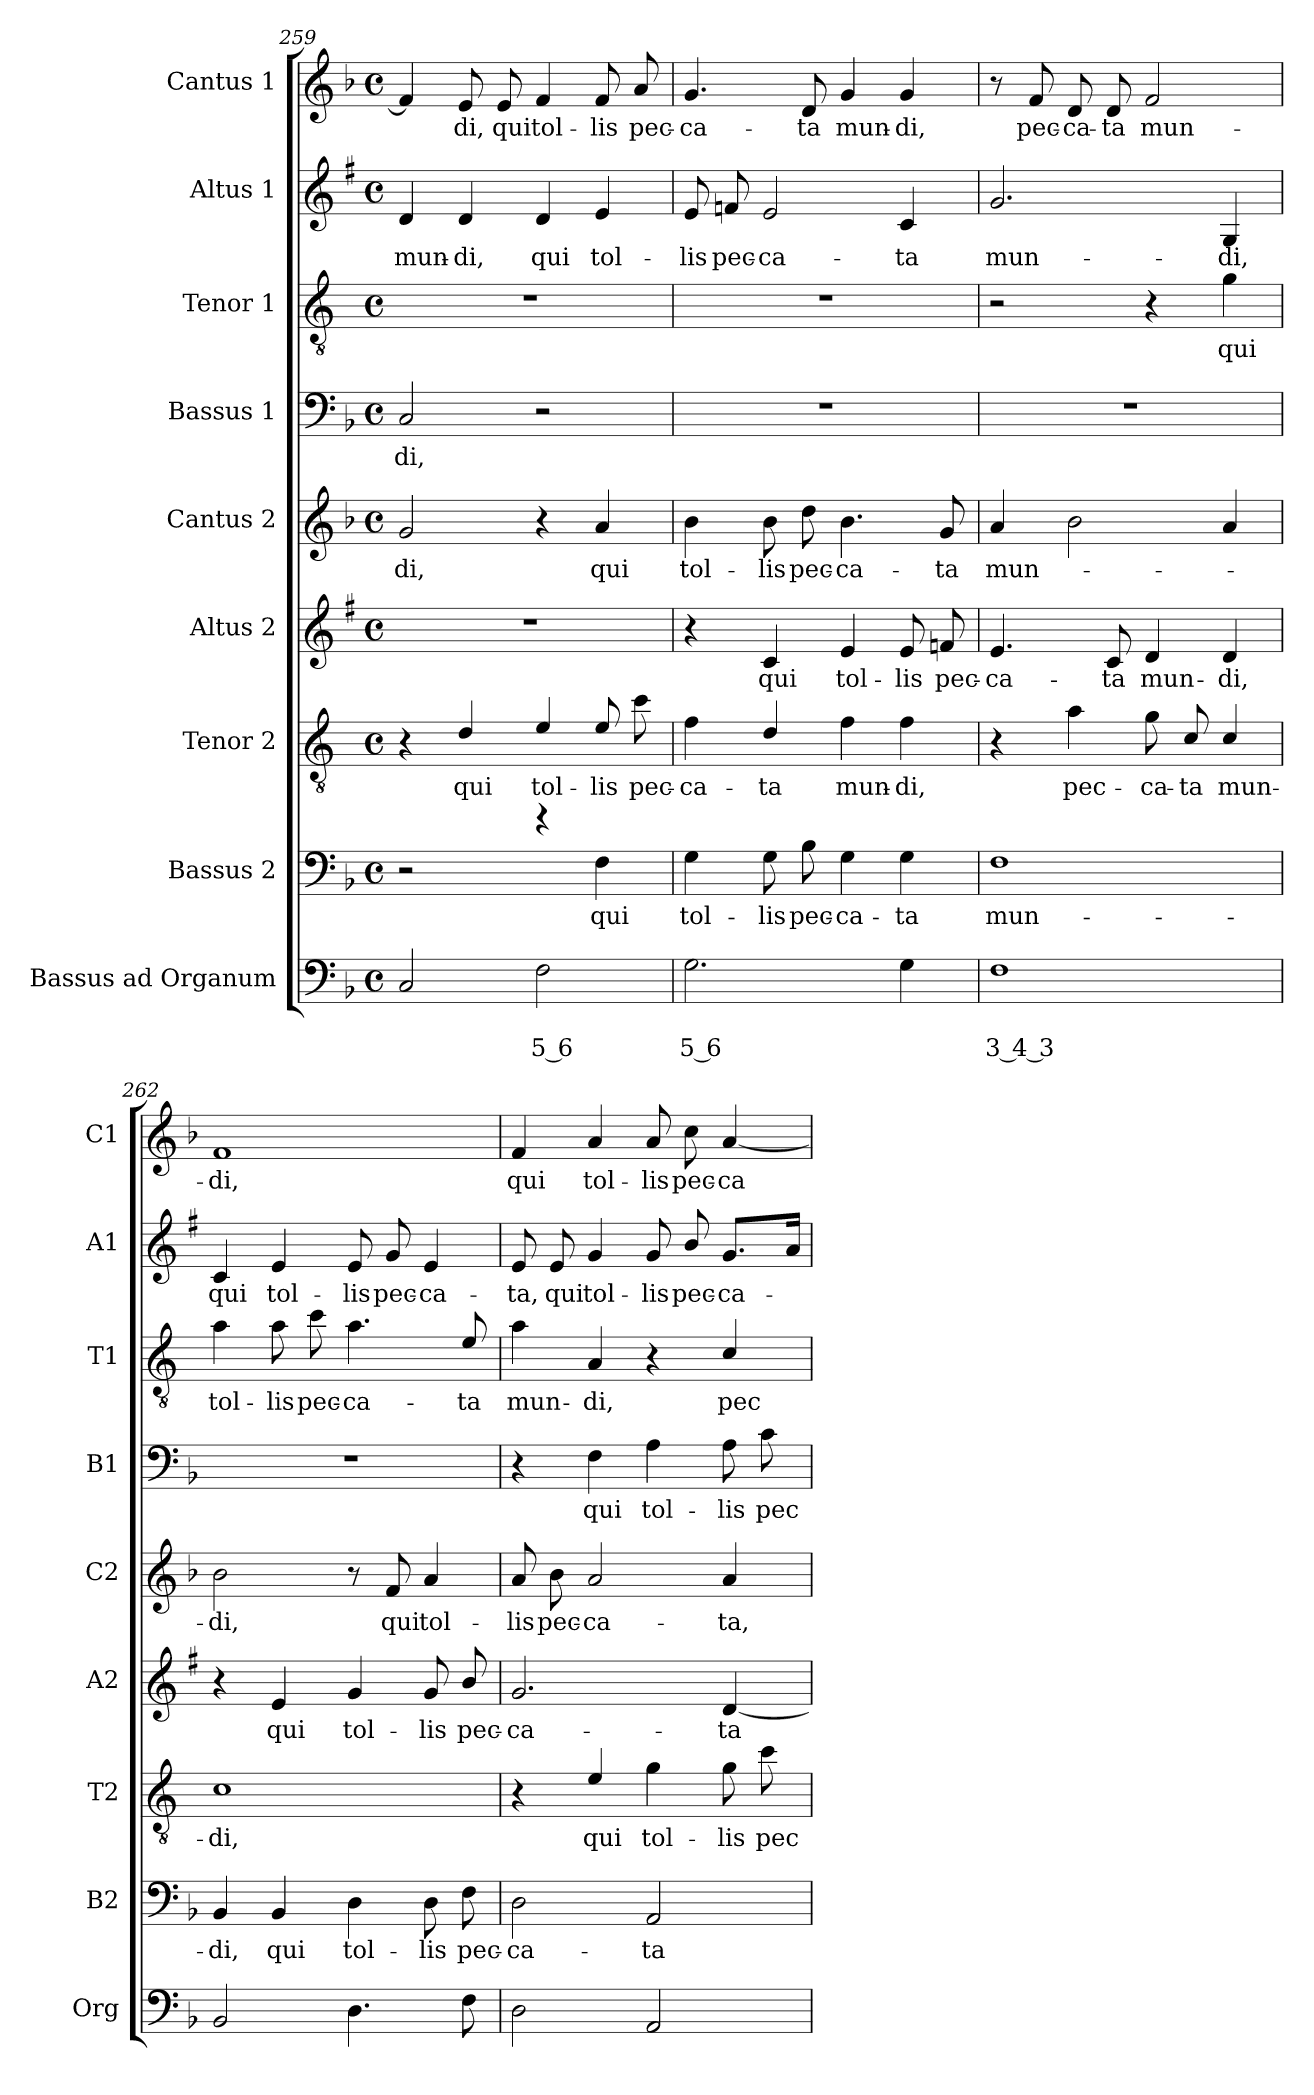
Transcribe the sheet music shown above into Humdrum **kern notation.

**kern	**text	**text	**kern	**text	**kern	**text	**kern	**text	**kern	**text	**kern	**text	**kern	**text	**kern	**text	**kern	**text
*part9	*part9	*part9	*part8	*part8	*part7	*part7	*part6	*part6	*part5	*part5	*part4	*part4	*part3	*part3	*part2	*part2	*part1	*part1
*staff9	*staff9	*staff9	*staff8	*staff8	*staff7	*staff7	*staff6	*staff6	*staff5	*staff5	*staff4	*staff4	*staff3	*staff3	*staff2	*staff2	*staff1	*staff1
*I"Bassus ad Organum	*	*	*I"Bassus 2	*	*I"Tenor 2	*	*I"Altus 2	*	*I"Cantus 2	*	*I"Bassus 1	*	*I"Tenor 1	*	*I"Altus 1	*	*I"Cantus 1	*
*I'Org	*	*	*I'B2	*	*I'T2	*	*I'A2	*	*I'C2	*	*I'B1	*	*I'T1	*	*I'A1	*	*I'C1	*
*clefF4	*	*	*clefF4	*	*clefGv2	*	*clefG2	*	*clefG2	*	*clefF4	*	*clefGv2	*	*clefG2	*	*clefG2	*
*	*	*	*	*	*ITrd4c7	*	*ITrd1c2	*	*	*	*	*	*ITrd4c7	*	*ITrd1c2	*	*	*
*k[b-]	*	*	*k[b-]	*	*k[b-]	*	*k[b-]	*	*k[b-]	*	*k[b-]	*	*k[b-]	*	*k[b-]	*	*k[b-]	*
*F:	*	*	*F:	*	*F:	*	*F:	*	*F:	*	*F:	*	*F:	*	*F:	*	*F:	*
*M4/4	*	*	*M4/4	*	*M4/4	*	*M4/4	*	*M4/4	*	*M4/4	*	*M4/4	*	*M4/4	*	*M4/4	*
*met(c)	*	*	*met(c)	*	*met(c)	*	*met(c)	*	*met(c)	*	*met(c)	*	*met(c)	*	*met(c)	*	*met(c)	*
=259	=259	=259	=259	=259	=259	=259	=259	=259	=259	=259	=259	=259	=259	=259	=259	=259	=259	=259
!	!	!	!	!	!	!	!	!	!	!LO:LY:b	!	!LO:LY:b	!	!	!	!LO:LY:b	!	!
2C/	.	.	2r	.	4r	.	1r	.	2g/	-di,	2C/	-di,	1r	.	4c/	mun-	4f/]	.
!	!	!	!	!	!	!LO:LY:b	!	!	!	!	!	!	!	!	!	!LO:LY:b	!	!LO:LY:b
.	.	.	.	.	4G/	qui	.	.	.	.	.	.	.	.	4c/	-di,	8e/	-di,
!	!	!	!	!	!	!	!	!	!	!	!	!	!	!	!	!	!	!LO:LY:b
.	.	.	.	.	.	.	.	.	.	.	.	.	.	.	.	.	8e/	qui
!	!	!LO:LY:b	!	!	!	!LO:LY:b	!	!	!	!	!	!	!	!	!	!LO:LY:b	!	!LO:LY:b
2F\	.	5 6	4rf	.	4A/	tol-	.	.	4r	.	2r	.	.	.	4c/	qui	4f/	tol-
!	!	!	!	!LO:LY:b	!	!LO:LY:b	!	!	!	!LO:LY:b	!	!	!	!	!	!LO:LY:b	!	!LO:LY:b
.	.	.	4F\	qui	8A/	-lis	.	.	4a/	qui	.	.	.	.	4d/	tol-	8f/	-lis
!	!	!	!	!	!	!LO:LY:b	!	!	!	!	!	!	!	!	!	!	!	!LO:LY:b
.	.	.	.	.	8f\	pec-	.	.	.	.	.	.	.	.	.	.	8a/	pec-
=260	=260	=260	=260	=260	=260	=260	=260	=260	=260	=260	=260	=260	=260	=260	=260	=260	=260	=260
!	!	!LO:LY:b	!	!LO:LY:b	!	!LO:LY:b	!	!	!	!LO:LY:b	!	!	!	!	!	!LO:LY:b	!	!LO:LY:b
2.G\	.	5 6	4G\	tol-	4B-\	-ca-	4r	.	4b-\	tol-	1r	.	1r	.	8d/	-lis	4.g/	-ca-
!	!	!	!	!	!	!	!	!	!	!	!	!	!	!	!	!LO:LY:b	!	!
.	.	.	.	.	.	.	.	.	.	.	.	.	.	.	8e-X/	pec-	.	.
!	!	!	!	!LO:LY:b	!	!LO:LY:b	!	!LO:LY:b	!	!LO:LY:b	!	!	!	!	!	!LO:LY:b	!	!
.	.	.	8G\	-lis	4G/	-ta	4B-/	qui	8b-\	-lis	.	.	.	.	2d/	-ca-	.	.
!	!	!	!	!LO:LY:b	!	!	!	!	!	!LO:LY:b	!	!	!	!	!	!	!	!LO:LY:b
.	.	.	8B-\	pec-	.	.	.	.	8dd\	pec-	.	.	.	.	.	.	8d/	-ta
!	!	!	!	!LO:LY:b	!	!LO:LY:b	!	!LO:LY:b	!	!LO:LY:b	!	!	!	!	!	!	!	!LO:LY:b
.	.	.	4G\	-ca-	4B-\	mun-	4d/	tol-	4.b-\	-ca-	.	.	.	.	.	.	4g/	mun-
!	!	!	!	!LO:LY:b	!	!LO:LY:b	!	!LO:LY:b	!	!	!	!	!	!	!	!LO:LY:b	!	!LO:LY:b
4G\	.	.	4G\	-ta	4B-\	-di,	8d/	-lis	.	.	.	.	.	.	4B-/	-ta	4g/	-di,
!	!	!	!	!	!	!	!	!LO:LY:b	!	!LO:LY:b	!	!	!	!	!	!	!	!
.	.	.	.	.	.	.	8e-X/	pec-	8g/	-ta	.	.	.	.	.	.	.	.
!!LO:PB:g=z
=261	=261	=261	=261	=261	=261	=261	=261	=261	=261	=261	=261	=261	=261	=261	=261	=261	=261	=261
!	!	!LO:LY:b	!	!LO:LY:b	!	!	!	!LO:LY:b	!	!LO:LY:b	!	!	!	!	!	!LO:LY:b	!	!
1F	.	3 4 3	1F	mun-	4r	.	4.d/	-ca-	4a/	mun-	1r	.	2r	.	2.f/	mun-	8r	.
!	!	!	!	!	!	!	!	!	!	!	!	!	!	!	!	!	!	!LO:LY:b
.	.	.	.	.	.	.	.	.	.	.	.	.	.	.	.	.	8f/	pec-
!	!	!	!	!	!	!LO:LY:b	!	!	!	!	!	!	!	!	!	!	!	!LO:LY:b
.	.	.	.	.	4d\	pec-	.	.	2b-\	.	.	.	.	.	.	.	8d/	-ca-
!	!	!	!	!	!	!	!	!LO:LY:b	!	!	!	!	!	!	!	!	!	!LO:LY:b
.	.	.	.	.	.	.	8B-/	-ta	.	.	.	.	.	.	.	.	8d/	-ta
!	!	!	!	!	!	!LO:LY:b	!	!LO:LY:b	!	!	!	!	!	!	!	!	!	!LO:LY:b
.	.	.	.	.	8c\	-ca-	4c/	mun-	.	.	.	.	4r	.	.	.	2f/	mun-
!	!	!	!	!	!	!LO:LY:b	!	!	!	!	!	!	!	!	!	!	!	!
.	.	.	.	.	8F/	-ta	.	.	.	.	.	.	.	.	.	.	.	.
!	!	!	!	!	!	!LO:LY:b	!	!LO:LY:b	!	!	!	!	!	!LO:LY:b	!	!LO:LY:b	!	!
.	.	.	.	.	4F/	mun-	4c/	-di,	4a/	.	.	.	4c\	qui	4F/	-di,	.	.
=262	=262	=262	=262	=262	=262	=262	=262	=262	=262	=262	=262	=262	=262	=262	=262	=262	=262	=262
!	!	!	!	!LO:LY:b	!	!LO:LY:b	!	!	!	!LO:LY:b	!	!	!	!LO:LY:b	!	!LO:LY:b	!	!LO:LY:b
2BB-/	.	.	4BB-/	-di,	1F	-di,	4r	.	2b-\	-di,	1r	.	4d\	tol-	4B-/	qui	1f	-di,
!	!	!	!	!LO:LY:b	!	!	!	!LO:LY:b	!	!	!	!	!	!LO:LY:b	!	!LO:LY:b	!	!
.	.	.	4BB-/	qui	.	.	4d/	qui	.	.	.	.	8d\	-lis	4d/	tol-	.	.
!	!	!	!	!	!	!	!	!	!	!	!	!	!	!LO:LY:b	!	!	!	!
.	.	.	.	.	.	.	.	.	.	.	.	.	8f\	pec-	.	.	.	.
!	!	!	!	!LO:LY:b	!	!	!	!LO:LY:b	!	!	!	!	!	!LO:LY:b	!	!LO:LY:b	!	!
4.D\	.	.	4D\	tol-	.	.	4f/	tol-	8r	.	.	.	4.d\	-ca-	8d/	-lis	.	.
!	!	!	!	!	!	!	!	!	!	!LO:LY:b	!	!	!	!	!	!LO:LY:b	!	!
.	.	.	.	.	.	.	.	.	8f/	qui	.	.	.	.	8f/	pec-	.	.
!	!	!	!	!LO:LY:b	!	!	!	!LO:LY:b	!	!LO:LY:b	!	!	!	!	!	!LO:LY:b	!	!
.	.	.	8D\	-lis	.	.	8f/	-lis	4a/	tol-	.	.	.	.	4d/	-ca-	.	.
!	!	!	!	!LO:LY:b	!	!	!	!LO:LY:b	!	!	!	!	!	!LO:LY:b	!	!	!	!
8F\	.	.	8F\	pec-	.	.	8a/	pec-	.	.	.	.	8A/	-ta	.	.	.	.
=263	=263	=263	=263	=263	=263	=263	=263	=263	=263	=263	=263	=263	=263	=263	=263	=263	=263	=263
!	!	!	!	!LO:LY:b	!	!	!	!LO:LY:b	!	!LO:LY:b	!	!	!	!LO:LY:b	!	!LO:LY:b	!	!LO:LY:b
2D\	.	.	2D\	-ca-	4r	.	2.f/	-ca-	8a/	-lis	4r	.	4d\	mun-	8d/	-ta,	4f/	qui
!	!	!	!	!	!	!	!	!	!	!LO:LY:b	!	!	!	!	!	!LO:LY:b	!	!
.	.	.	.	.	.	.	.	.	8b-\	pec-	.	.	.	.	8d/	qui	.	.
!	!	!	!	!	!	!LO:LY:b	!	!	!	!LO:LY:b	!	!LO:LY:b	!	!LO:LY:b	!	!LO:LY:b	!	!LO:LY:b
.	.	.	.	.	4A/	qui	.	.	2a/	-ca-	4F\	qui	4D/	-di,	4f/	tol-	4a/	tol-
!	!	!	!	!LO:LY:b	!	!LO:LY:b	!	!	!	!	!	!LO:LY:b	!	!	!	!LO:LY:b	!	!LO:LY:b
2AA/	.	.	2AA/	-ta	4c\	tol-	.	.	.	.	4A\	tol-	4r	.	8f/	-lis	8a/	-lis
!	!	!	!	!	!	!	!	!	!	!	!	!	!	!	!	!LO:LY:b	!	!LO:LY:b
.	.	.	.	.	.	.	.	.	.	.	.	.	.	.	8a/	pec-	8cc\	pec-
!	!	!	!	!	!	!LO:LY:b	!	!LO:LY:b	!	!LO:LY:b	!	!LO:LY:b	!	!LO:LY:b	!	!LO:LY:b	!	!LO:LY:b
.	.	.	.	.	8c\	-lis	[4c/	-ta	4a/	-ta,	8A\	-lis	4F/	pec-	8.f/L	-ca-	[4a/	-ca-
!	!	!	!	!	!	!LO:LY:b	!	!	!	!	!	!LO:LY:b	!	!	!	!	!	!
.	.	.	.	.	8f\	pec-	.	.	.	.	8c\	pec-	.	.	.	.	.	.
.	.	.	.	.	.	.	.	.	.	.	.	.	.	.	16g/Jk	.	.	.
=	=	=	=	=	=	=	=	=	=	=	=	=	=	=	=	=	=	=
*-	*-	*-	*-	*-	*-	*-	*-	*-	*-	*-	*-	*-	*-	*-	*-	*-	*-	*-
